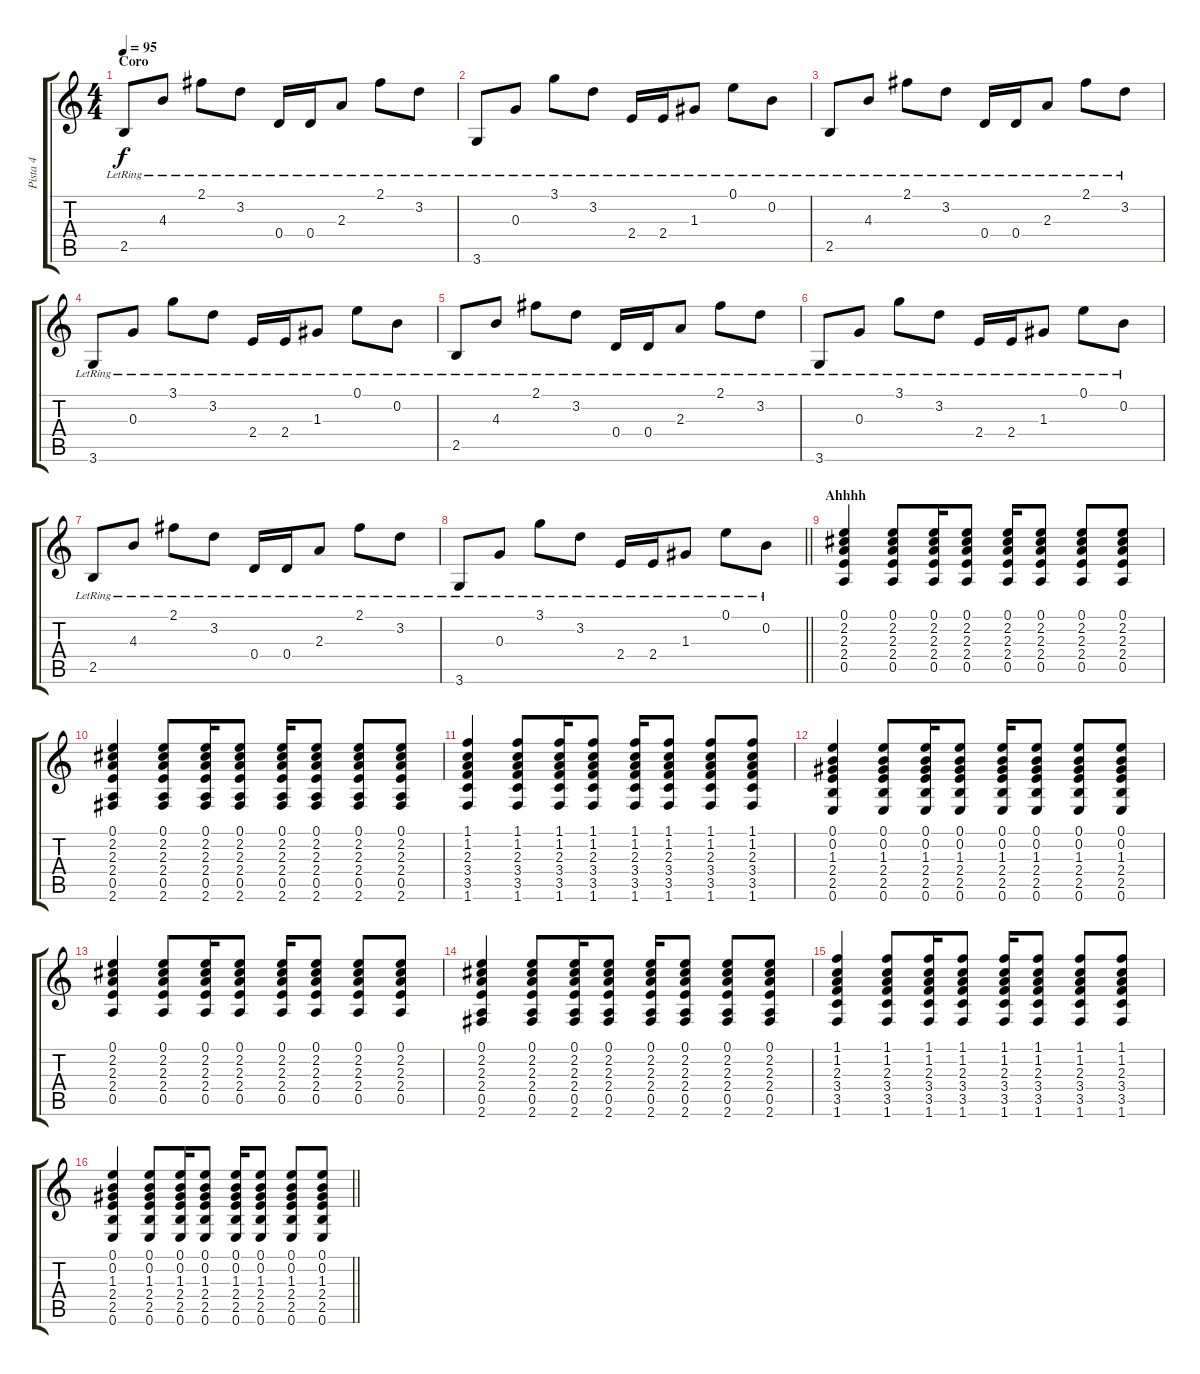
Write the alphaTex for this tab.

\track ("Pista 4" "Pista 4") {instrument electricguitarclean}
\staff {score tabs}
\tuning (E4 B3 G3 D3 A2 E2) {hide}
\ts (4 4)
\section ("" "Coro")
\tempo 95
\clef g2
\ks c
2.5{lr}.8{dy f} 4.3{lr}.8 2.1{lr}.8 3.2{lr}.8 0.4{lr}.16 0.4{lr}.16 2.3{lr}.8 2.1{lr}.8 3.2{lr}.8 |
3.6{lr}.8 0.3{lr}.8 3.1{lr}.8 3.2{lr}.8 2.4{lr}.16 2.4{lr}.16 1.3{lr}.8 0.1{lr}.8 0.2{lr}.8 |
2.5{lr}.8 4.3{lr}.8 2.1{lr}.8 3.2{lr}.8 0.4{lr}.16 0.4{lr}.16 2.3{lr}.8 2.1{lr}.8 3.2{lr}.8 |
3.6{lr}.8 0.3{lr}.8 3.1{lr}.8 3.2{lr}.8 2.4{lr}.16 2.4{lr}.16 1.3{lr}.8 0.1{lr}.8 0.2{lr}.8 |
2.5{lr}.8 4.3{lr}.8 2.1{lr}.8 3.2{lr}.8 0.4{lr}.16 0.4{lr}.16 2.3{lr}.8 2.1{lr}.8 3.2{lr}.8 |
3.6{lr}.8 0.3{lr}.8 3.1{lr}.8 3.2{lr}.8 2.4{lr}.16 2.4{lr}.16 1.3{lr}.8 0.1{lr}.8 0.2{lr}.8 |
2.5{lr}.8 4.3{lr}.8 2.1{lr}.8 3.2{lr}.8 0.4{lr}.16 0.4{lr}.16 2.3{lr}.8 2.1{lr}.8 3.2{lr}.8 |
\barLineRight lightlight
3.6{lr}.8 0.3{lr}.8 3.1{lr}.8 3.2{lr}.8 2.4{lr}.16 2.4{lr}.16 1.3{lr}.8 0.1{lr}.8 0.2{lr}.8 |
\section ("" "Ahhhh ")
(0.1 2.2 2.3 2.4 0.5).4 (0.1 2.2 2.3 2.4 0.5).8 (0.1 2.2 2.3 2.4 0.5).16 (0.1 2.2 2.3 2.4 0.5).8 (0.1 2.2 2.3 2.4 0.5).16 (0.1 2.2 2.3 2.4 0.5).8 (0.1 2.2 2.3 2.4 0.5).8 (0.1 2.2 2.3 2.4 0.5).8 |
(0.1 2.2 2.3 2.4 0.5 2.6).4 (0.1 2.2 2.3 2.4 0.5 2.6).8 (0.1 2.2 2.3 2.4 0.5 2.6).16 (0.1 2.2 2.3 2.4 0.5 2.6).8 (0.1 2.2 2.3 2.4 0.5 2.6).16 (0.1 2.2 2.3 2.4 0.5 2.6).8 (0.1 2.2 2.3 2.4 0.5 2.6).8 (0.1 2.2 2.3 2.4 0.5 2.6).8 |
(1.1 1.2 2.3 3.4 3.5 1.6).4 (1.1 1.2 2.3 3.4 3.5 1.6).8 (1.1 1.2 2.3 3.4 3.5 1.6).16 (1.1 1.2 2.3 3.4 3.5 1.6).8 (1.1 1.2 2.3 3.4 3.5 1.6).16 (1.1 1.2 2.3 3.4 3.5 1.6).8 (1.1 1.2 2.3 3.4 3.5 1.6).8 (1.1 1.2 2.3 3.4 3.5 1.6).8 |
(0.1 0.2 1.3 2.4 2.5 0.6).4 (0.1 0.2 1.3 2.4 2.5 0.6).8 (0.1 0.2 1.3 2.4 2.5 0.6).16 (0.1 0.2 1.3 2.4 2.5 0.6).8 (0.1 0.2 1.3 2.4 2.5 0.6).16 (0.1 0.2 1.3 2.4 2.5 0.6).8 (0.1 0.2 1.3 2.4 2.5 0.6).8 (0.1 0.2 1.3 2.4 2.5 0.6).8 |
(0.1 2.2 2.3 2.4 0.5).4 (0.1 2.2 2.3 2.4 0.5).8 (0.1 2.2 2.3 2.4 0.5).16 (0.1 2.2 2.3 2.4 0.5).8 (0.1 2.2 2.3 2.4 0.5).16 (0.1 2.2 2.3 2.4 0.5).8 (0.1 2.2 2.3 2.4 0.5).8 (0.1 2.2 2.3 2.4 0.5).8 |
(0.1 2.2 2.3 2.4 0.5 2.6).4 (0.1 2.2 2.3 2.4 0.5 2.6).8 (0.1 2.2 2.3 2.4 0.5 2.6).16 (0.1 2.2 2.3 2.4 0.5 2.6).8 (0.1 2.2 2.3 2.4 0.5 2.6).16 (0.1 2.2 2.3 2.4 0.5 2.6).8 (0.1 2.2 2.3 2.4 0.5 2.6).8 (0.1 2.2 2.3 2.4 0.5 2.6).8 |
(1.1 1.2 2.3 3.4 3.5 1.6).4 (1.1 1.2 2.3 3.4 3.5 1.6).8 (1.1 1.2 2.3 3.4 3.5 1.6).16 (1.1 1.2 2.3 3.4 3.5 1.6).8 (1.1 1.2 2.3 3.4 3.5 1.6).16 (1.1 1.2 2.3 3.4 3.5 1.6).8 (1.1 1.2 2.3 3.4 3.5 1.6).8 (1.1 1.2 2.3 3.4 3.5 1.6).8 |
\barLineRight lightlight
(0.1 0.2 1.3 2.4 2.5 0.6).4 (0.1 0.2 1.3 2.4 2.5 0.6).8 (0.1 0.2 1.3 2.4 2.5 0.6).16 (0.1 0.2 1.3 2.4 2.5 0.6).8 (0.1 0.2 1.3 2.4 2.5 0.6).16 (0.1 0.2 1.3 2.4 2.5 0.6).8 (0.1 0.2 1.3 2.4 2.5 0.6).8 (0.1 0.2 1.3 2.4 2.5 0.6).8
